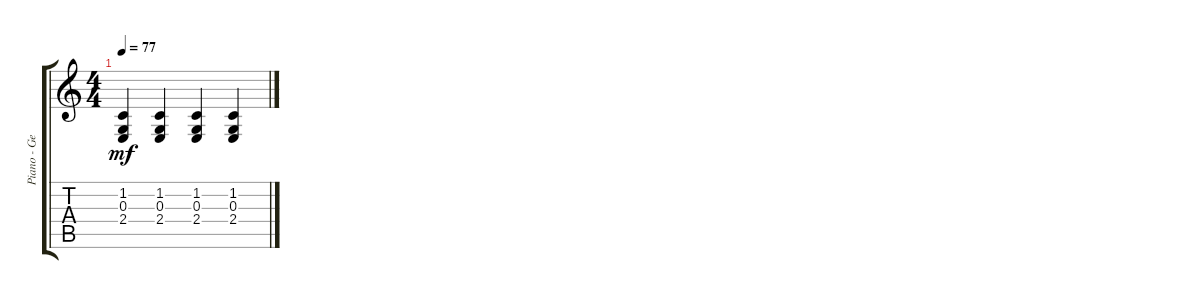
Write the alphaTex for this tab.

\track ("Piano - Gem Archer" "Piano - Ge") {instrument acousticgrandpiano}
\staff {score tabs}
\tuning (E4 B3 G3 D3 A2 E2) {hide}
\ts (4 4)
\tempo 77
\clef g2
\ks c
(1.2 0.3 2.4).4{dy mf} (1.2 0.3 2.4).4 (1.2 0.3 2.4).4 (1.2 0.3 2.4).4
